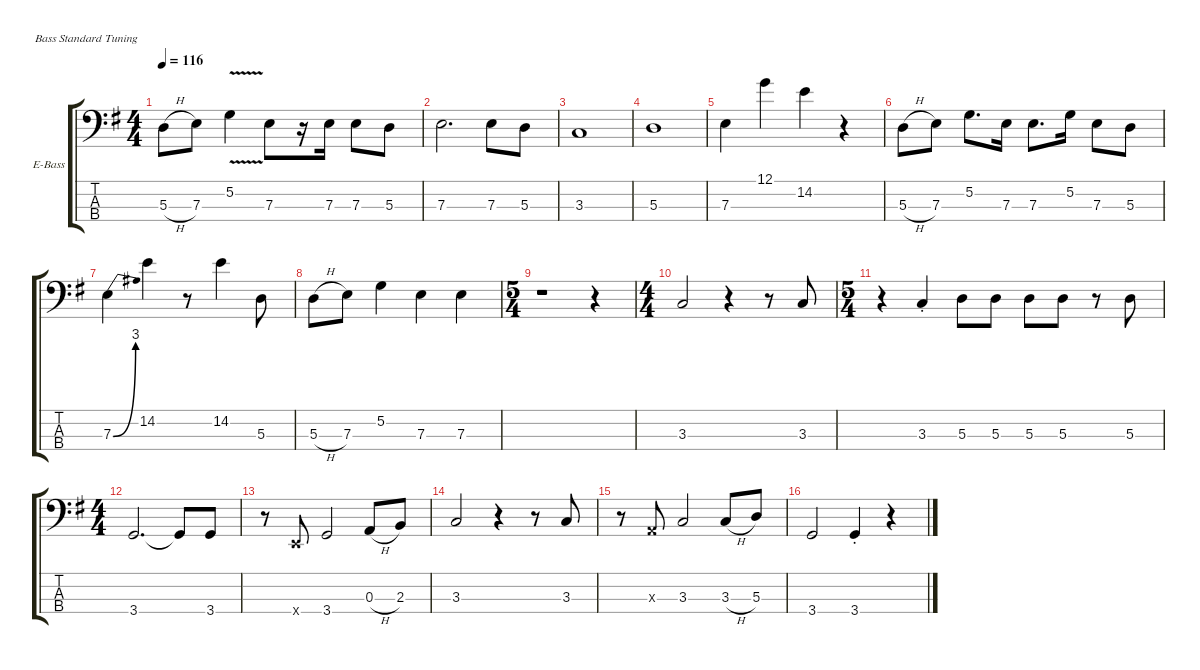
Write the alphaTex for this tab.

\defaultSystemsLayout 4
\hideDynamics
\bracketExtendMode groupsimilarinstruments
\multiBarRest
\firstSystemTrackNameOrientation horizontal
\otherSystemsTrackNameOrientation horizontal
\track ("Bass 1" "E-Bass") {multiBarRest instrument electricbasspick}
\staff {score tabs}
\tuning (G2 D2 A1 E1)
\ts (4 4)
\tempo 116
\clef f4
\ks g
5.3{h}.8{dy f} 7.3.8 5.2{v}.4 7.3.8 r.16 7.3.16 7.3.8 5.3.8 |
7.3.2{d} 7.3.8 5.3.8 |
3.3.1 |
5.3.1 |
7.3.4 12.1.4 14.2.4 r.4 |
5.3{h}.8 7.3.8 5.2.8{d} 7.3.16 7.3.8{d} 5.2.16 7.3.8 5.3.8 |
7.3{be (bend 0 0 60 12)}.4 14.2.4 r.8 14.2.4 5.3.8 |
5.3{h}.8 7.3.8 5.2.4 7.3.4 7.3.4 |
\ts (5 4)
r.1 r.4 |
\ts (4 4)
3.3.2 r.4 r.8 3.3.8 |
\ts (5 4)
r.4 3.3{st}.4 5.3.8 5.3.8 5.3.8 5.3.8 r.8 5.3.8 |
\ts (4 4)
3.4.2{d} 3.4{t}.8 3.4.8 |
r.8 0.4{x}.8 3.4.2 0.3{h}.8 2.3.8 |
3.3.2 r.4 r.8 3.3.8 |
r.8 0.3{x}.8 3.3.2 3.3{h}.8 5.3.8 |
3.4.2 3.4{st}.4 r.4
